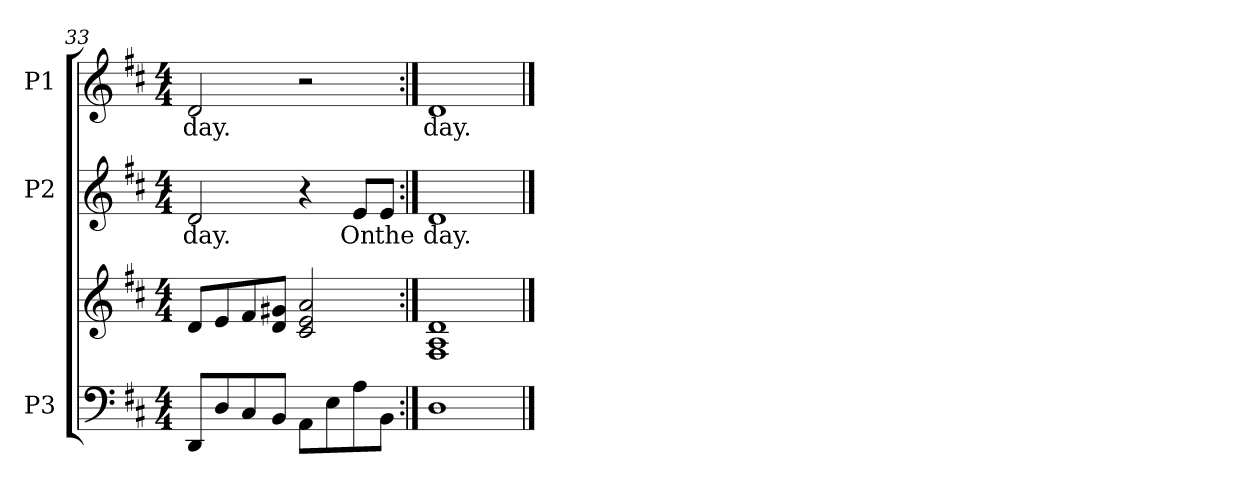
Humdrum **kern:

**kern	**kern	**kern	**text	**kern	**text
*part3	*part3	*part2	*part2	*part1	*part1
*staff4	*staff3	*staff2	*staff2	*staff1	*staff1
*I"P3	*	*I"P2	*	*I"P1	*
*clefF4	*clefG2	*clefG2	*	*clefG2	*
*k[f#c#]	*k[f#c#]	*k[f#c#]	*	*k[f#c#]	*
*D:	*D:	*D:	*	*D:	*
*M4/4	*M4/4	*M4/4	*	*M4/4	*
=33	=33	=33	=33	=33	=33
!	!	!	!LO:LY:b:color=#000000	!	!
!	!	!	!	!	!LO:LY:b:color=#000000
8DDi/L	8di/L	2di/	day.	2di/	day.
8Di/	8ei/	.	.	.	.
8C#i/	8f#i/	.	.	.	.
8BBi/J	8di/ 8g#XiJ	.	.	.	.
8AAi\L	2c#i/ 2ei 2ai	4r	.	2r	.
8Ei\	.	.	.	.	.
!	!	!	!LO:LY:b:color=#000000	!	!
8Ai\	.	8ei/L	On	.	.
!	!	!	!LO:LY:b:color=#000000	!	!
8BBi\J	.	8ei/J	the	.	.
=34:|!	=34:|!	=34:|!	=34:|!	=34:|!	=34:|!
!	!	!	!LO:LY:b:color=#000000	!	!
!	!	!	!	!	!LO:LY:b:color=#000000
1Di	1F#i 1Ai 1di	1di	day.	1di	day.
==	==	==	==	==	==
*-	*-	*-	*-	*-	*-
